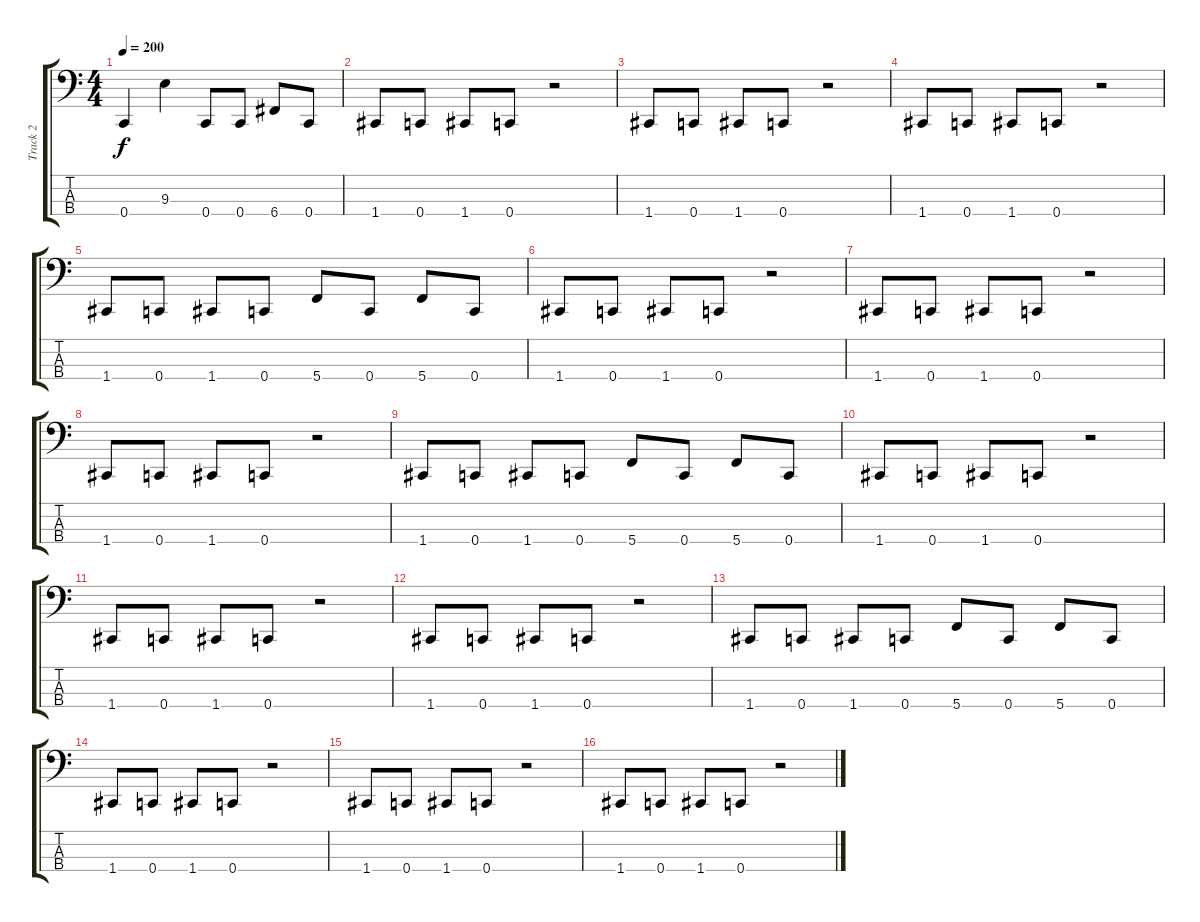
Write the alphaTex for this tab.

\track ("Track 2" "Track 2") {instrument electricbassfinger}
\staff {score tabs}
\tuning (F2 C2 G1 C1) {hide}
\ts (4 4)
\tempo 200
\clef f4
\ks c
0.4{t}.4{dy f} 9.3.4 0.4.8 0.4.8 6.4.8 0.4.8 |
1.4.8 0.4.8 1.4.8 0.4.8 r.2 |
1.4.8 0.4.8 1.4.8 0.4.8 r.2 |
1.4.8 0.4.8 1.4.8 0.4.8 r.2 |
1.4.8 0.4.8 1.4.8 0.4.8 5.4.8 0.4.8 5.4.8 0.4.8 |
1.4.8 0.4.8 1.4.8 0.4.8 r.2 |
1.4.8 0.4.8 1.4.8 0.4.8 r.2 |
1.4.8 0.4.8 1.4.8 0.4.8 r.2 |
1.4.8 0.4.8 1.4.8 0.4.8 5.4.8 0.4.8 5.4.8 0.4.8 |
1.4.8 0.4.8 1.4.8 0.4.8 r.2 |
1.4.8 0.4.8 1.4.8 0.4.8 r.2 |
1.4.8 0.4.8 1.4.8 0.4.8 r.2 |
1.4.8 0.4.8 1.4.8 0.4.8 5.4.8 0.4.8 5.4.8 0.4.8 |
1.4.8 0.4.8 1.4.8 0.4.8 r.2 |
1.4.8 0.4.8 1.4.8 0.4.8 r.2 |
1.4.8 0.4.8 1.4.8 0.4.8 r.2
